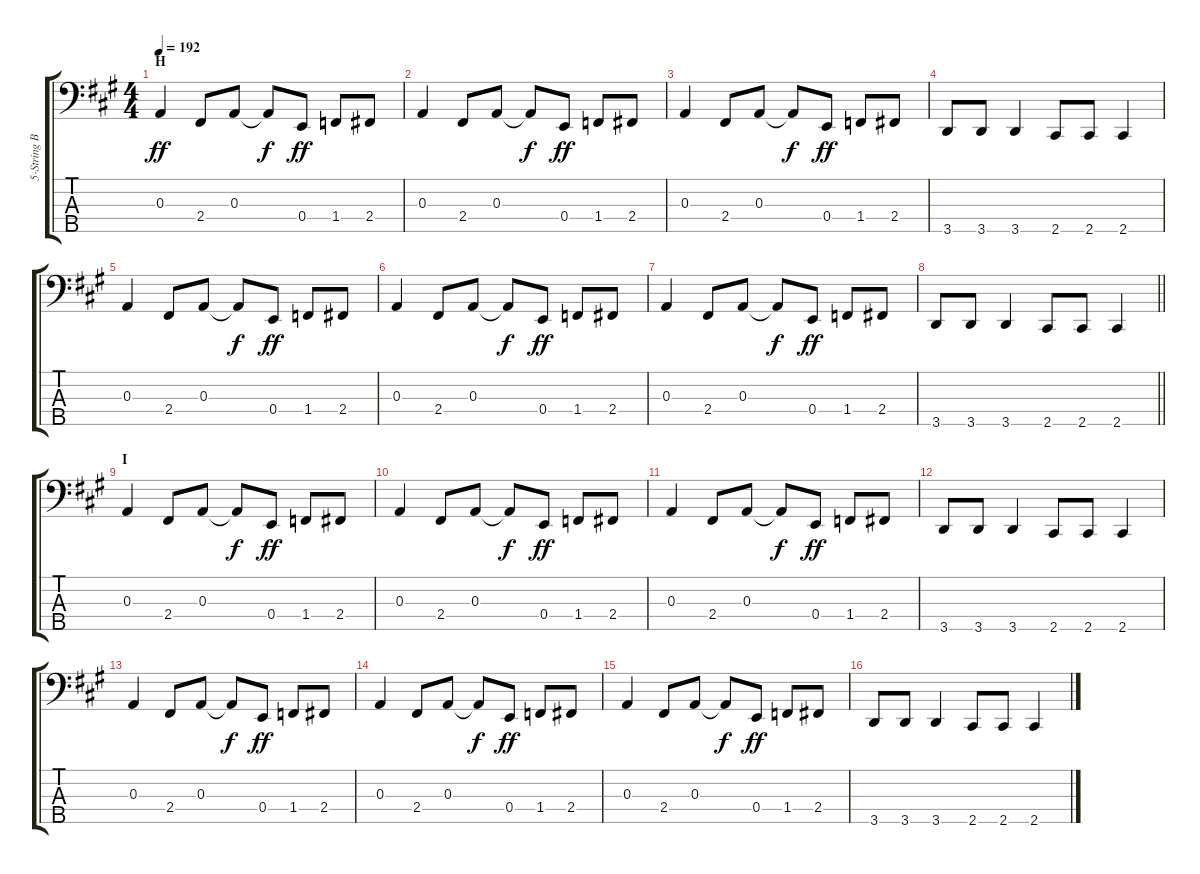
\track ("5-String Bass" "5-String B") {instrument electricbassfinger}
\staff {score tabs}
\tuning (G2 D2 A1 E1 B0) {hide}
\ts (4 4)
\section ("" "H")
\tempo 192
\clef f4
\ks a
0.3.4{dy ff} 2.4.8 0.3.8 0.3{t}.8{dy f} 0.4.8{dy ff} 1.4.8 2.4.8 |
0.3.4 2.4.8 0.3.8 0.3{t}.8{dy f} 0.4.8{dy ff} 1.4.8 2.4.8 |
0.3.4 2.4.8 0.3.8 0.3{t}.8{dy f} 0.4.8{dy ff} 1.4.8 2.4.8 |
3.5.8 3.5.8 3.5.4 2.5.8 2.5.8 2.5.4 |
0.3.4 2.4.8 0.3.8 0.3{t}.8{dy f} 0.4.8{dy ff} 1.4.8 2.4.8 |
0.3.4 2.4.8 0.3.8 0.3{t}.8{dy f} 0.4.8{dy ff} 1.4.8 2.4.8 |
0.3.4 2.4.8 0.3.8 0.3{t}.8{dy f} 0.4.8{dy ff} 1.4.8 2.4.8 |
\barLineRight lightlight
3.5.8 3.5.8 3.5.4 2.5.8 2.5.8 2.5.4 |
\section ("" "I")
0.3.4 2.4.8 0.3.8 0.3{t}.8{dy f} 0.4.8{dy ff} 1.4.8 2.4.8 |
0.3.4 2.4.8 0.3.8 0.3{t}.8{dy f} 0.4.8{dy ff} 1.4.8 2.4.8 |
0.3.4 2.4.8 0.3.8 0.3{t}.8{dy f} 0.4.8{dy ff} 1.4.8 2.4.8 |
3.5.8 3.5.8 3.5.4 2.5.8 2.5.8 2.5.4 |
0.3.4 2.4.8 0.3.8 0.3{t}.8{dy f} 0.4.8{dy ff} 1.4.8 2.4.8 |
0.3.4 2.4.8 0.3.8 0.3{t}.8{dy f} 0.4.8{dy ff} 1.4.8 2.4.8 |
0.3.4 2.4.8 0.3.8 0.3{t}.8{dy f} 0.4.8{dy ff} 1.4.8 2.4.8 |
3.5.8 3.5.8 3.5.4 2.5.8 2.5.8 2.5.4
